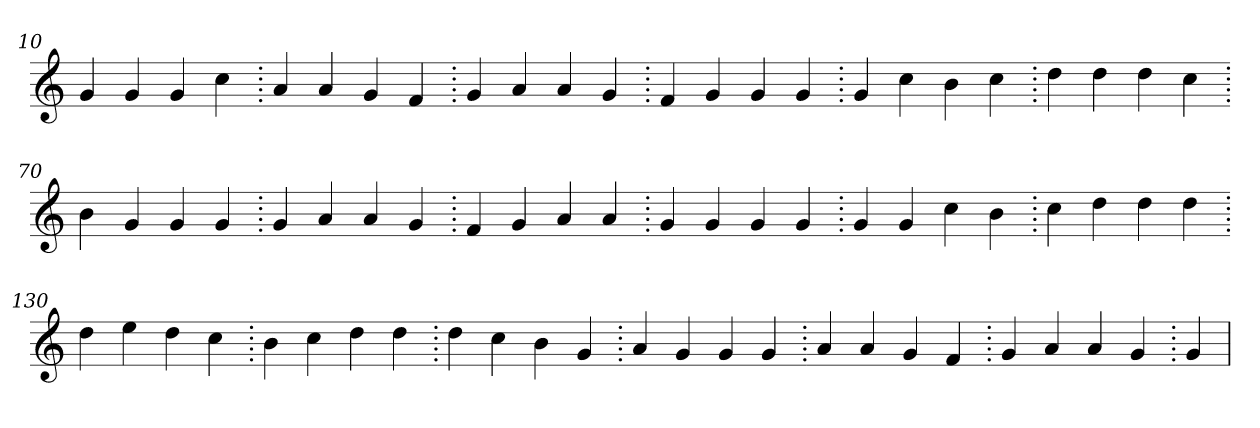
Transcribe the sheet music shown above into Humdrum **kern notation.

**kern
*part1
*staff1
*clefG2
=10.
4g
4g
4g
4cc
=20.
4a
4a
4g
4f
=30.
4g
4a
4a
4g
=40.
4f
4g
4g
4g
=50.
4g
4cc
4b
4cc
=60.
4dd
4dd
4dd
4cc
=70.
4b
4g
4g
4g
=80.
4g
4a
4a
4g
=90.
4f
4g
4a
4a
=100.
4g
4g
4g
4g
=110.
4g
4g
4cc
4b
=120.
4cc
4dd
4dd
4dd
=130.
4dd
4ee
4dd
4cc
=140.
4b
4cc
4dd
4dd
=150.
4dd
4cc
4b
4g
=160.
4a
4g
4g
4g
=170.
4a
4a
4g
4f
=180.
4g
4a
4a
4g
=190.
4g
=
*-
